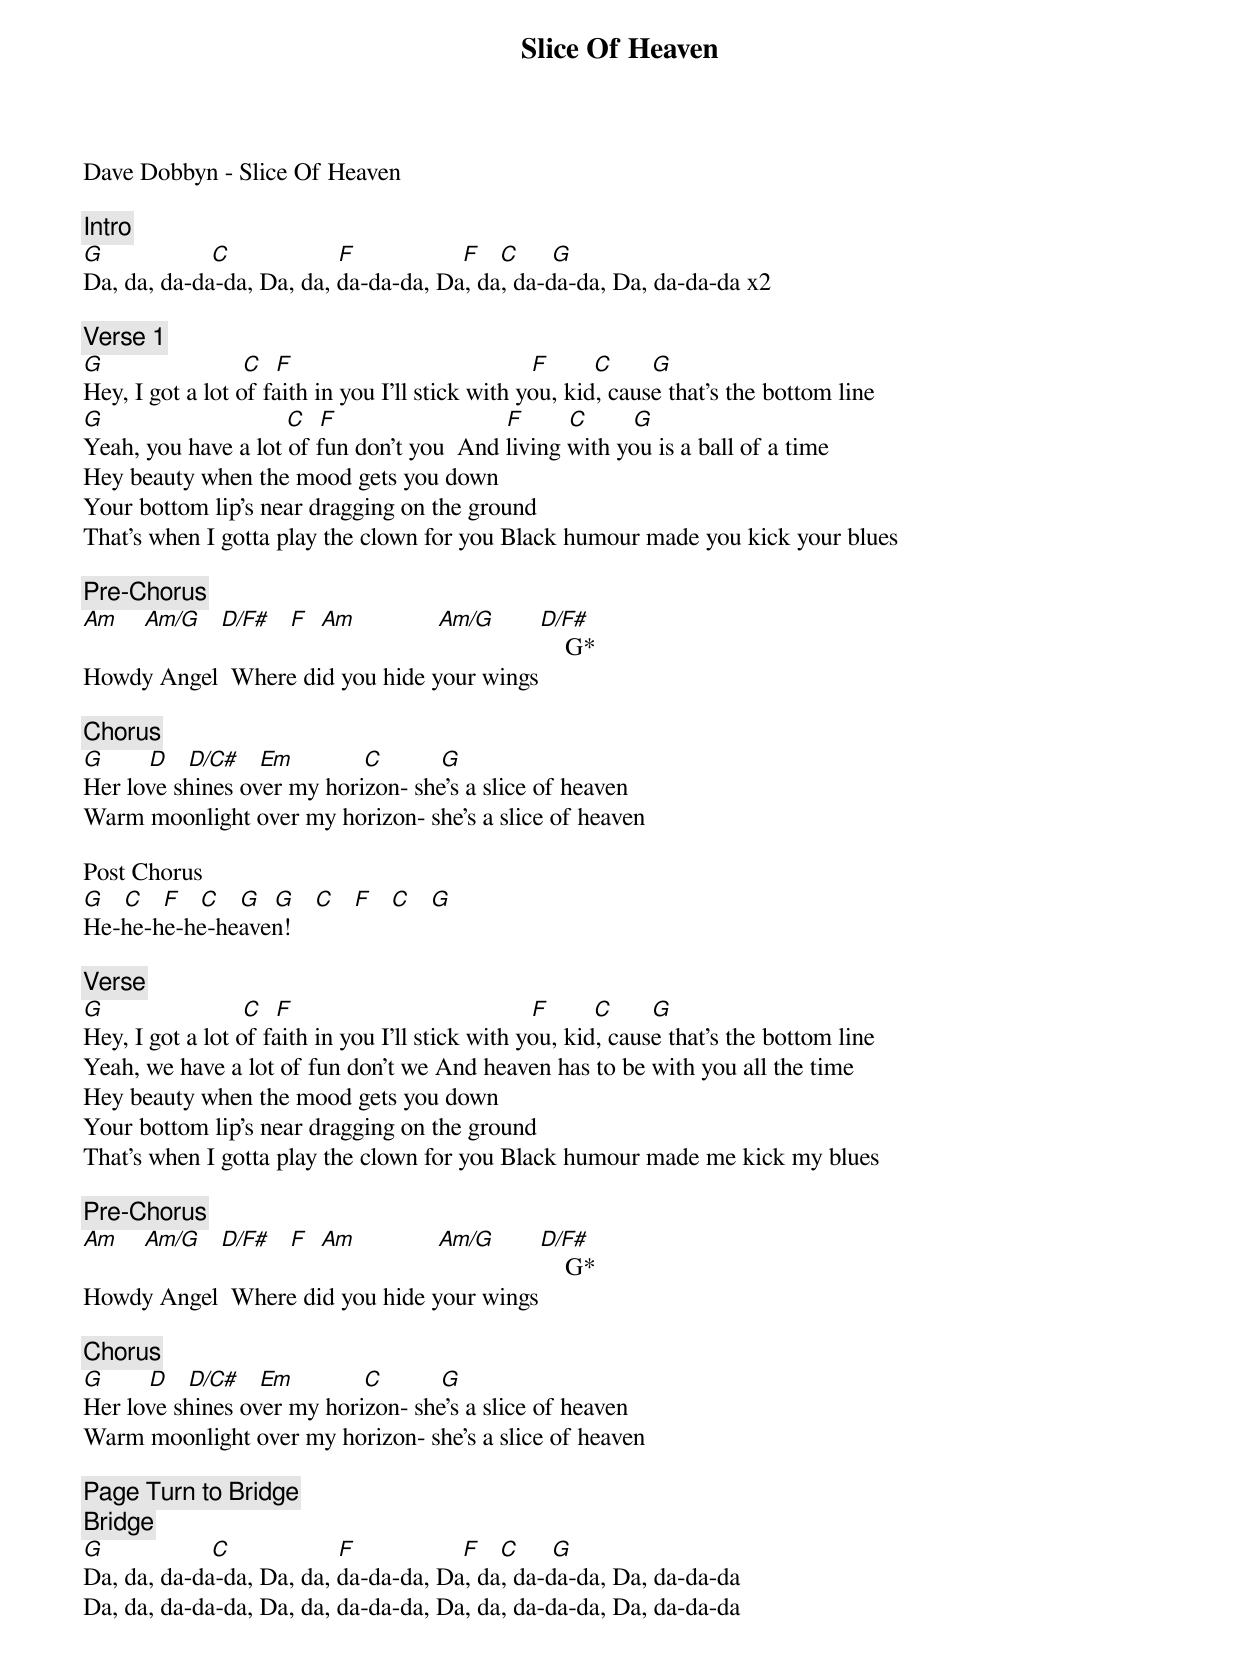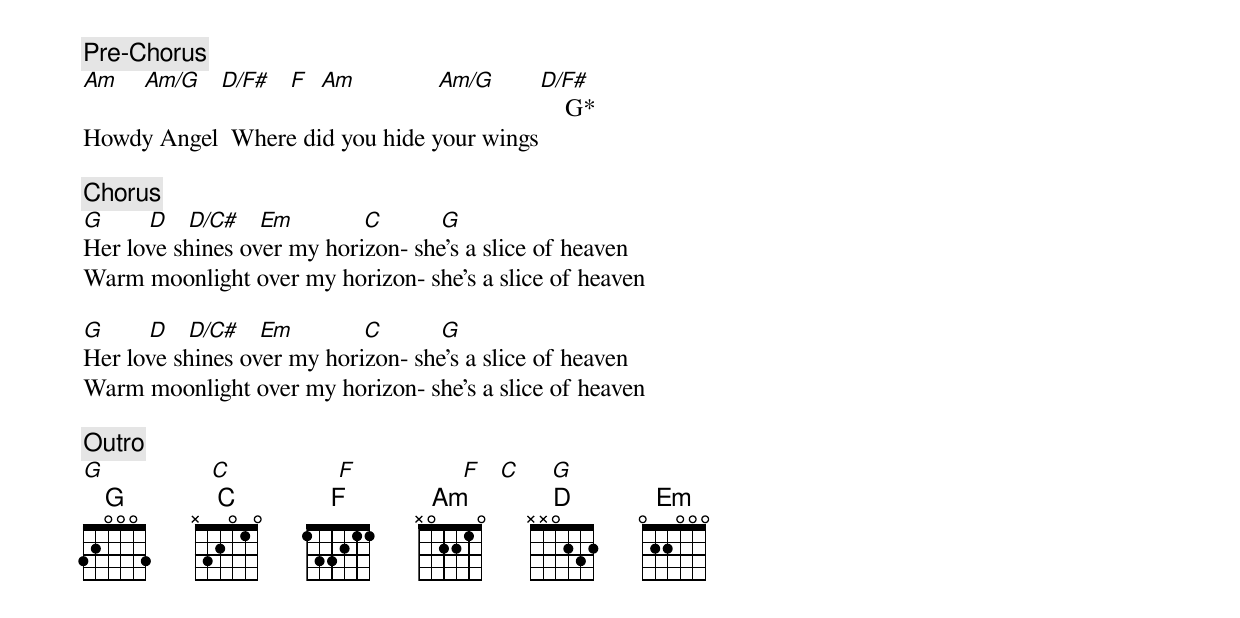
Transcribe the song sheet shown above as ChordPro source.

{title: Slice Of Heaven}
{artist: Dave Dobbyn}
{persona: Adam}
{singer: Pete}
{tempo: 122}
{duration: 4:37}
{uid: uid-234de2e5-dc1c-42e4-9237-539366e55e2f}
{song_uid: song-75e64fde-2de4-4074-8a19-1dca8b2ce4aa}



Dave Dobbyn - Slice Of Heaven

{comment: Intro}
[G]                 [C]                 [F]                 [F]   [C]     [G]
Da, da, da-da-da, Da, da, da-da-da, Da, da, da-da-da, Da, da-da-da	x2

{comment: Verse 1}
[G]                    		[C]		[F]                                  				[F]       [C]      [G]
Hey, I got a lot of faith in you	I'll stick with you, kid, cause that's the bottom line
[G]                         				[C]		[F]                        			[F]       [C]       [G]
Yeah, you have a lot of fun don't you		And living with you is a ball of a time
Hey beauty when the mood gets you down
Your bottom lip's near dragging on the ground
That's when I gotta play the clown for you	Black humour made you kick your blues

{comment: Pre-Chorus}
[Am]    [Am/G]   [D/F#]   [F]		[Am]            	[Am/G]       [D/F#]   	G*
Howdy Angel		Where did you hide your wings

{comment: Chorus}
[G]    			[D]   [D/C#]   [Em]           [C]       		[G]
Her love shines over my horizon- she's a slice of heaven
Warm moonlight over my horizon- she's a slice of heaven

Post Chorus
[G]   [C]   [F]   [C]   [G]		[G]   [C]   [F]   [C]   [G]
He-he-he-he-heaven!

{comment: Verse}
[G]                    		[C]		[F]                                 				 [F]       [C]      [G]
Hey, I got a lot of faith in you	I'll stick with you, kid, cause that's the bottom line
Yeah, we have a lot of fun don't we	And heaven has to be with you all the time
Hey beauty when the mood gets you down
Your bottom lip's near dragging on the ground
That's when I gotta play the clown for you Black humour made me kick my blues

{comment: Pre-Chorus}
[Am]    [Am/G]   [D/F#]   [F]		[Am]            	[Am/G]       [D/F#]   	G*
Howdy Angel		Where did you hide your wings

{comment: Chorus}
[G]    			[D]   [D/C#]   [Em]           [C]       		[G]
Her love shines over my horizon- she's a slice of heaven
Warm moonlight over my horizon- she's a slice of heaven

{comment: Page Turn to Bridge}
{comment: Bridge}
[G]                 [C]                 [F]                 [F]   [C]     [G]
Da, da, da-da-da, Da, da, da-da-da, Da, da, da-da-da, Da, da-da-da
Da, da, da-da-da, Da, da, da-da-da, Da, da, da-da-da, Da, da-da-da

{comment: Pre-Chorus}
[Am]    [Am/G]   [D/F#]   [F]		[Am]            	[Am/G]       [D/F#]   	G*
Howdy Angel		Where did you hide your wings

{comment: Chorus}
[G]    			[D]   [D/C#]   [Em]           [C]       		[G]
Her love shines over my horizon- she's a slice of heaven
Warm moonlight over my horizon- she's a slice of heaven

[G]    			[D]   [D/C#]   [Em]           [C]       		[G]
Her love shines over my horizon- she's a slice of heaven
Warm moonlight over my horizon- she's a slice of heaven

{comment: Outro}
[G]                 [C]                 [F]                 [F]   [C]     [G]
